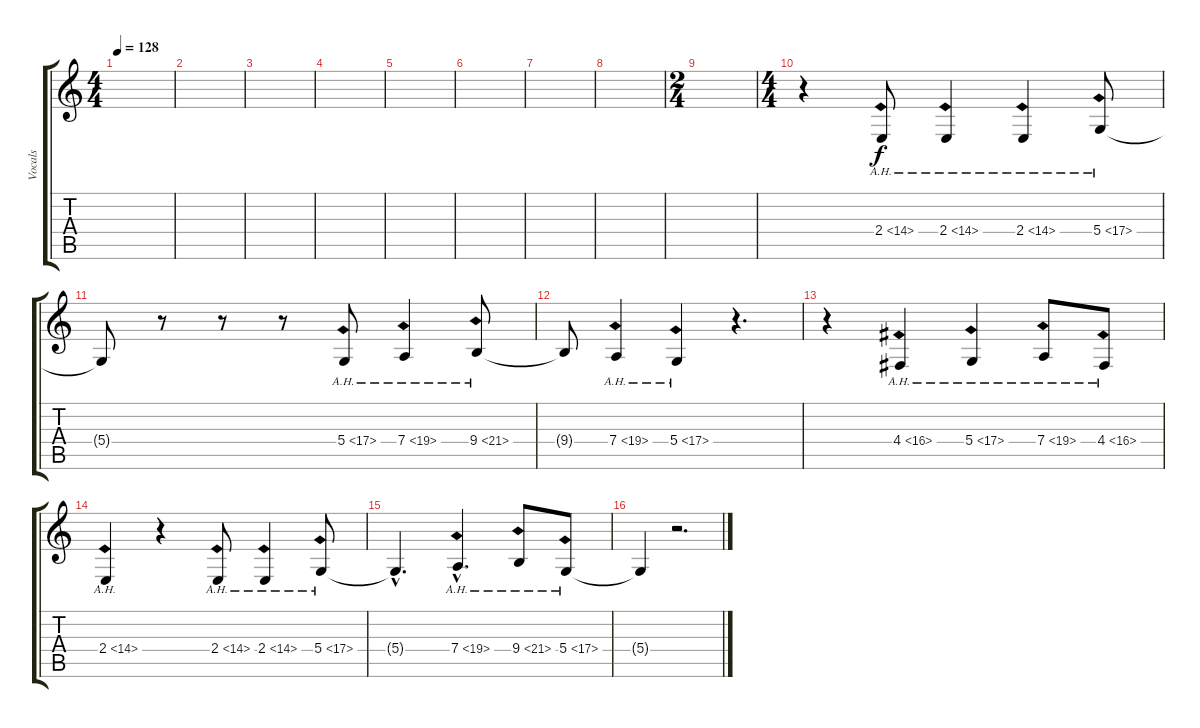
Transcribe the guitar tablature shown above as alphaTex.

\track ("Vocals" "Vocals") {instrument voiceoohs}
\staff {score tabs}
\tuning (E4 B3 G3 D3 A2 E2) {hide}
\ts (4 4)
\tempo 128
\clef g2
\ks c
|
|
|
|
|
|
|
|
\ts (2 4)
|
\ts (4 4)
r.4 2.4{ah 12}.8 2.4{ah 12}.4 2.4{ah 12}.4 5.4{ah 12}.8 |
5.4{t}.8 r.8 r.8 r.8 5.4{ah 12}.8 7.4{ah 12}.4 9.4{ah 12}.8 |
9.4{t}.8 7.4{ah 12}.4 5.4{ah 12}.4 r.4{d} |
r.4 4.4{ah 12}.4 5.4{ah 12}.4 7.4{ah 12}.8 4.4{ah 12}.8 |
2.4{ah 12}.4 r.4 2.4{ah 12}.8 2.4{ah 12}.4 5.4{ah 12}.8 |
5.4{hac t}.4{d} 7.4{ah 12 hac}.4{d} 9.4{ah 12}.8 5.4{ah 12}.8 |
5.4{t}.4 r.2{d}
